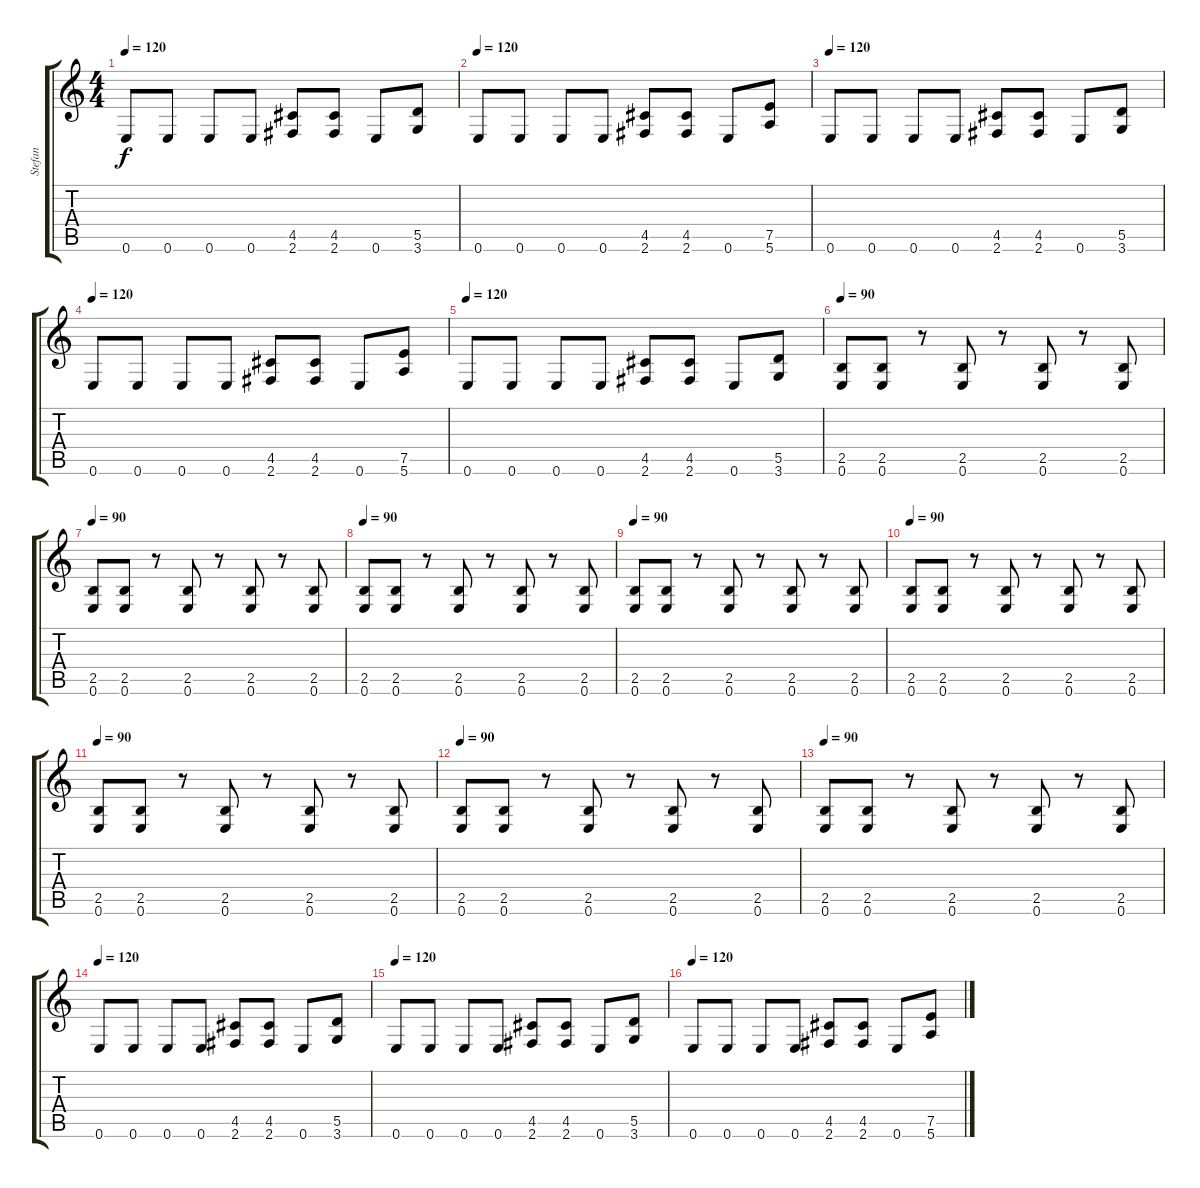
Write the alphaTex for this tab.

\track ("Stefan" "Stefan") {instrument distortionguitar}
\staff {score tabs}
\tuning (E4 B3 G3 D3 A2 E2) {hide}
\ts (4 4)
\tempo 120
\clef g2
\ks c
0.6.8{dy f} 0.6.8 0.6.8 0.6.8 (4.5 2.6).8 (4.5 2.6).8 0.6.8 (5.5 3.6).8 |
\tempo 120
0.6.8 0.6.8 0.6.8 0.6.8 (4.5 2.6).8 (4.5 2.6).8 0.6.8 (7.5 5.6).8 |
\tempo 120
0.6.8 0.6.8 0.6.8 0.6.8 (4.5 2.6).8 (4.5 2.6).8 0.6.8 (5.5 3.6).8 |
\tempo 120
0.6.8 0.6.8 0.6.8 0.6.8 (4.5 2.6).8 (4.5 2.6).8 0.6.8 (7.5 5.6).8 |
\tempo 120
0.6.8 0.6.8 0.6.8 0.6.8 (4.5 2.6).8 (4.5 2.6).8 0.6.8 (5.5 3.6).8 |
\tempo 90
(2.5 0.6).8 (2.5 0.6).8 r.8 (2.5 0.6).8 r.8 (2.5 0.6).8 r.8 (2.5 0.6).8 |
\tempo 90
(2.5 0.6).8 (2.5 0.6).8 r.8 (2.5 0.6).8 r.8 (2.5 0.6).8 r.8 (2.5 0.6).8 |
\tempo 90
(2.5 0.6).8 (2.5 0.6).8 r.8 (2.5 0.6).8 r.8 (2.5 0.6).8 r.8 (2.5 0.6).8 |
\tempo 90
(2.5 0.6).8 (2.5 0.6).8 r.8 (2.5 0.6).8 r.8 (2.5 0.6).8 r.8 (2.5 0.6).8 |
\tempo 90
(2.5 0.6).8 (2.5 0.6).8 r.8 (2.5 0.6).8 r.8 (2.5 0.6).8 r.8 (2.5 0.6).8 |
\tempo 90
(2.5 0.6).8 (2.5 0.6).8 r.8 (2.5 0.6).8 r.8 (2.5 0.6).8 r.8 (2.5 0.6).8 |
\tempo 90
(2.5 0.6).8 (2.5 0.6).8 r.8 (2.5 0.6).8 r.8 (2.5 0.6).8 r.8 (2.5 0.6).8 |
\tempo 90
(2.5 0.6).8 (2.5 0.6).8 r.8 (2.5 0.6).8 r.8 (2.5 0.6).8 r.8 (2.5 0.6).8 |
\tempo 120
0.6.8{volume 13} 0.6.8 0.6.8 0.6.8 (4.5 2.6).8 (4.5 2.6).8 0.6.8 (5.5 3.6).8 |
\tempo 120
0.6.8 0.6.8 0.6.8 0.6.8 (4.5 2.6).8 (4.5 2.6).8 0.6.8 (5.5 3.6).8 |
\tempo 120
0.6.8 0.6.8 0.6.8 0.6.8 (4.5 2.6).8 (4.5 2.6).8 0.6.8 (7.5 5.6).8
